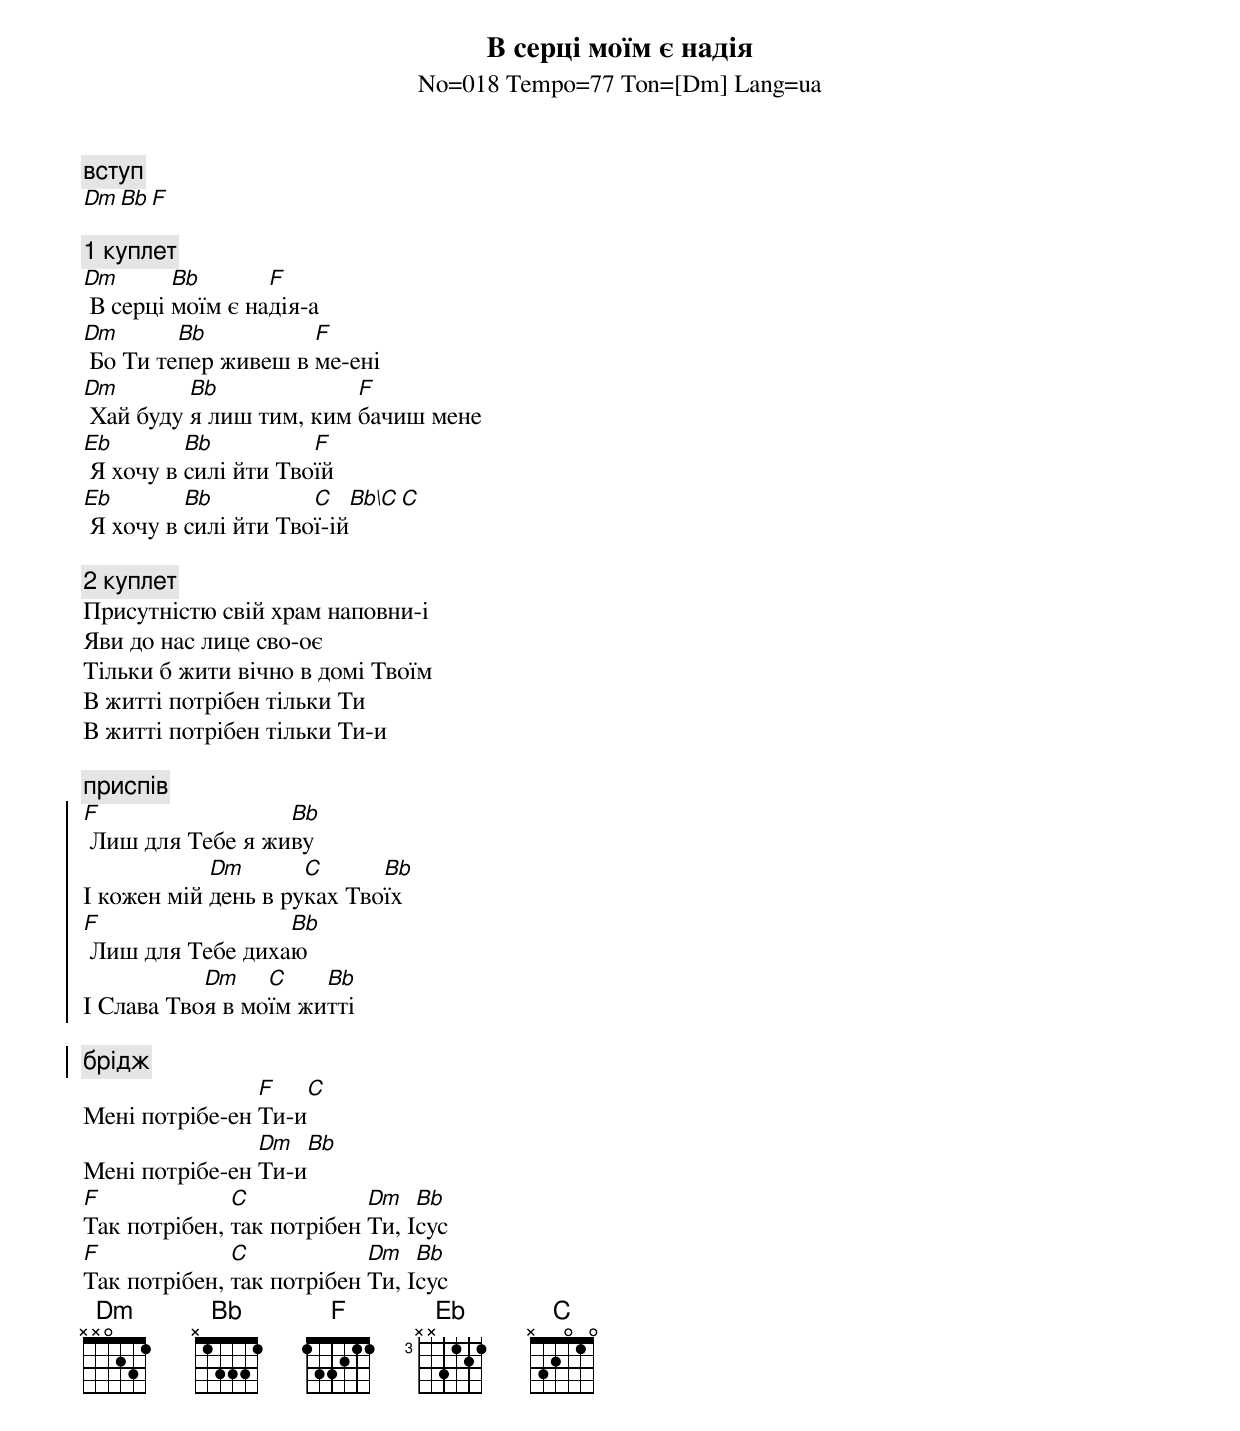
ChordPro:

{title:В серці моїм є надія}
{subtitle:No=018 Tempo=77 Ton=[Dm] Lang=ua}

{c: вступ}
[Dm][Bb][F]

{c: 1 куплет}
[Dm] В серці [Bb]моїм є на[F]дія-а
[Dm] Бо Ти те[Bb]пер живеш в [F]ме-ені
[Dm] Хай буду [Bb]я лиш тим, ким [F]бачиш мене
[Eb] Я хочу в [Bb]силі йти Тво[F]їй
[Eb] Я хочу в [Bb]силі йти Тво[C]ї-ій[Bb\C][C]

{c: 2 куплет}
Присутністю свій храм наповни-і
Яви до нас лице сво-оє
Тільки б жити вічно в домі Твоїм
В житті потрібен тільки Ти
В житті потрібен тільки Ти-и

{c: приспів}
{soc}
[F] Лиш для Тебе я жи[Bb]ву
І кожен мій [Dm]день в ру[C]ках Тво[Bb]їх
[F] Лиш для Тебе диха[Bb]ю
І Слава Тво[Dm]я в мо[C]їм жи[Bb]тті

{c: брідж}
{sob}
Мені потрібе-ен [F]Ти-и[C]
Мені потрібе-ен [Dm]Ти-и[Bb]
[F]Так потрібен, [C]так потрібен [Dm]Ти, І[Bb]сус
[F]Так потрібен, [C]так потрібен [Dm]Ти, І[Bb]сус
{eob}
